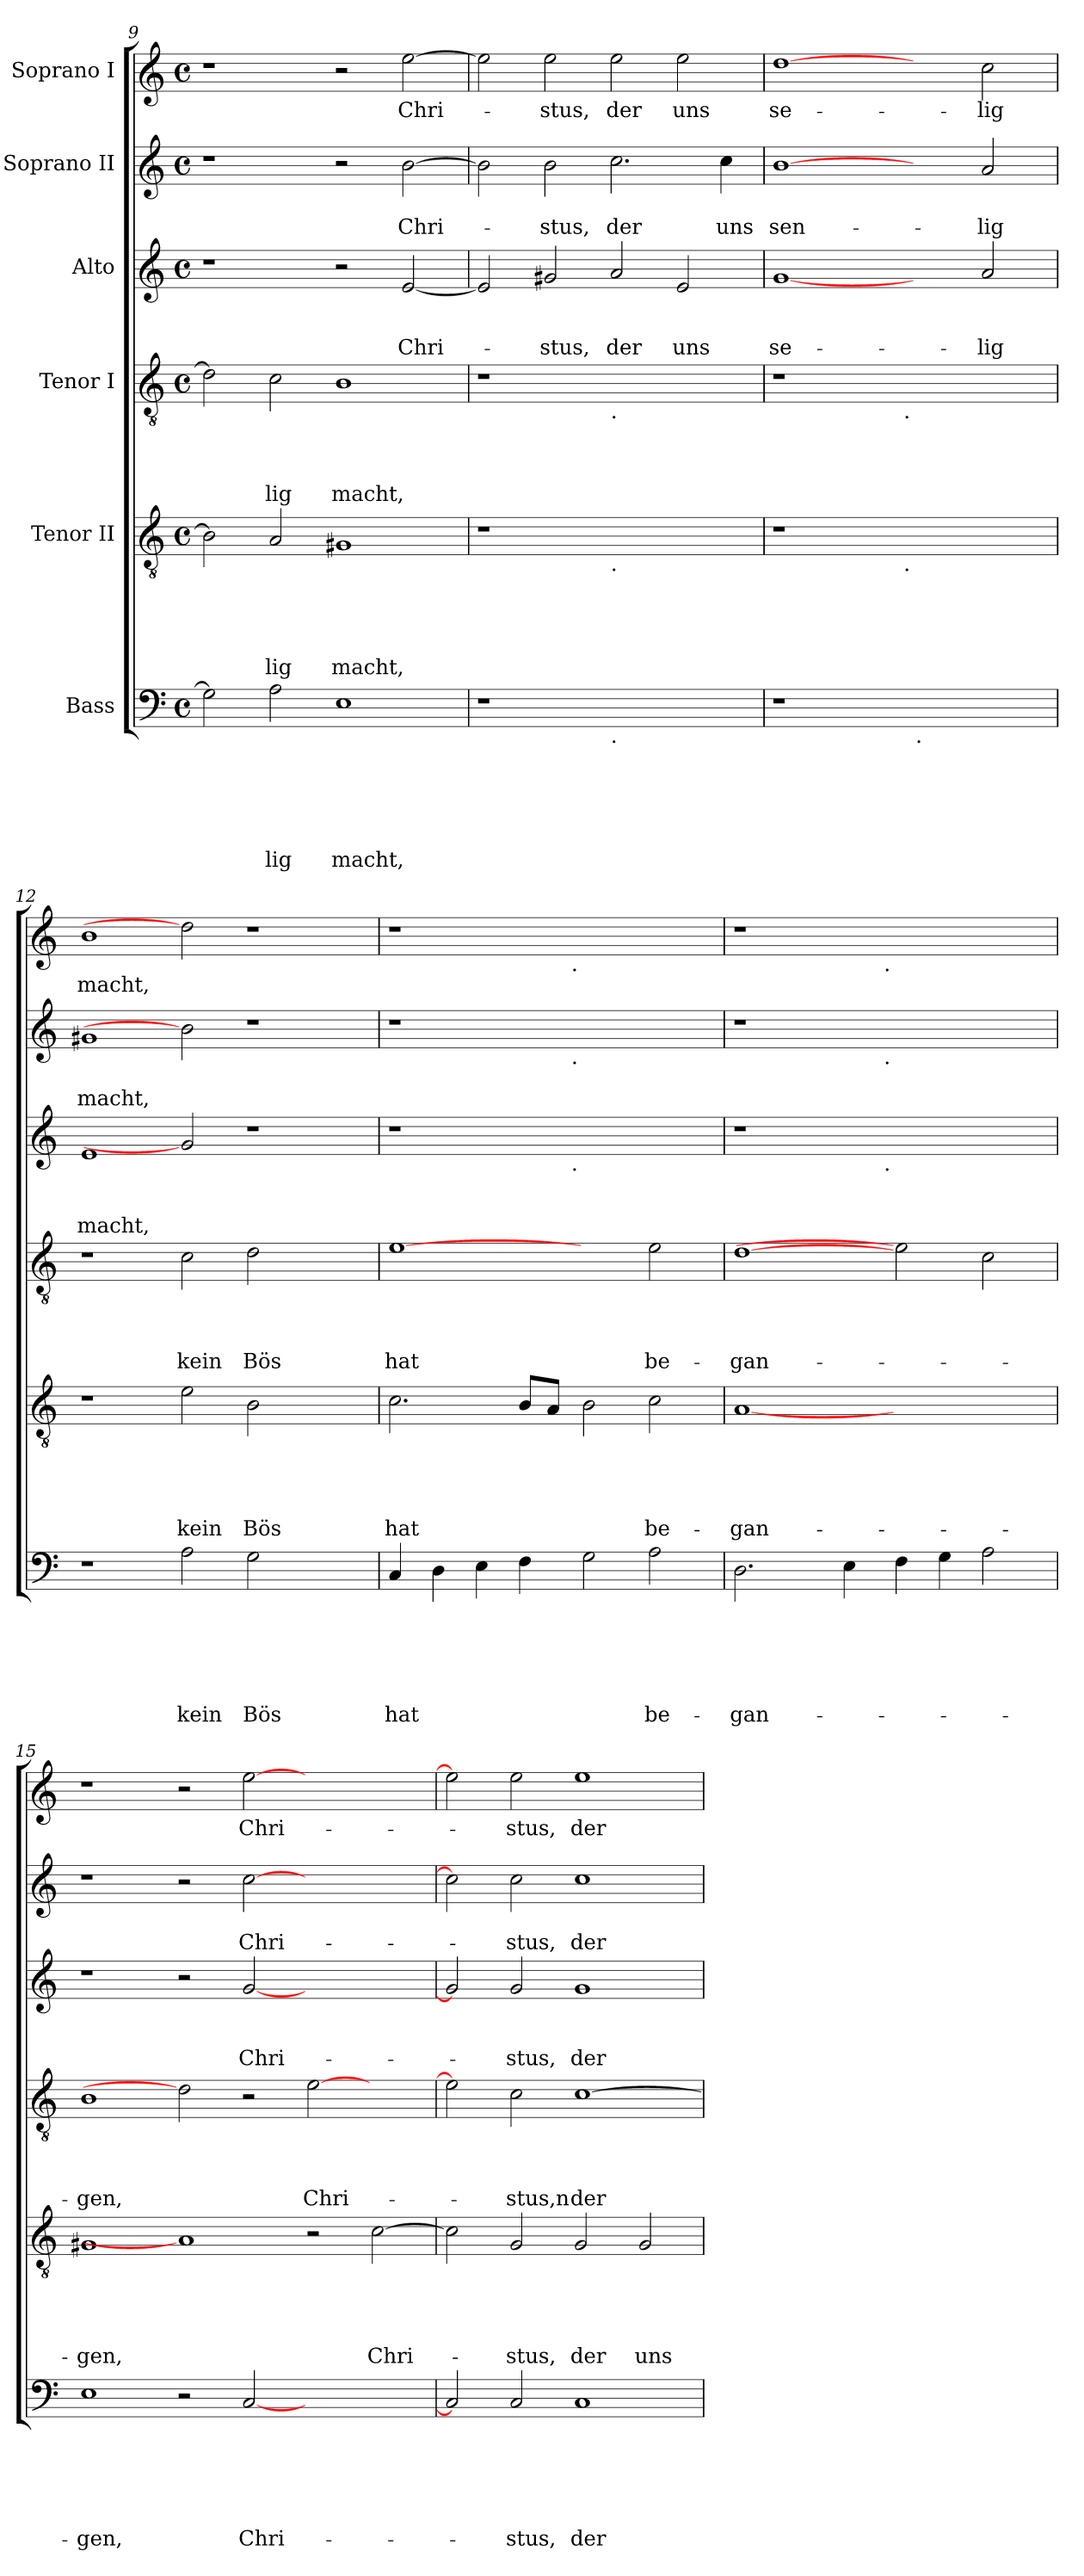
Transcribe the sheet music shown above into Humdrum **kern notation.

**kern	**text	**text	**text	**text	**text	**text	**kern	**text	**text	**text	**text	**text	**kern	**text	**text	**text	**text	**kern	**text	**text	**text	**kern	**text	**text	**kern	**text
*part6	*part6	*part6	*part6	*part6	*part6	*part6	*part5	*part5	*part5	*part5	*part5	*part5	*part4	*part4	*part4	*part4	*part4	*part3	*part3	*part3	*part3	*part2	*part2	*part2	*part1	*part1
*staff6	*staff6	*staff6	*staff6	*staff6	*staff6	*staff6	*staff5	*staff5	*staff5	*staff5	*staff5	*staff5	*staff4	*staff4	*staff4	*staff4	*staff4	*staff3	*staff3	*staff3	*staff3	*staff2	*staff2	*staff2	*staff1	*staff1
*I"Bass	*	*	*	*	*	*	*I"Tenor II	*	*	*	*	*	*I"Tenor I	*	*	*	*	*I"Alto	*	*	*	*I"Soprano II	*	*	*I"Soprano I	*
*clefF4	*	*	*	*	*	*	*clefGv2	*	*	*	*	*	*clefGv2	*	*	*	*	*clefG2	*	*	*	*clefG2	*	*	*clefG2	*
*k[]	*	*	*	*	*	*	*k[]	*	*	*	*	*	*k[]	*	*	*	*	*k[]	*	*	*	*k[]	*	*	*k[]	*
*C:	*	*	*	*	*	*	*C:	*	*	*	*	*	*C:	*	*	*	*	*C:	*	*	*	*C:	*	*	*C:	*
*M4/4	*	*	*	*	*	*	*M4/4	*	*	*	*	*	*M4/4	*	*	*	*	*M4/4	*	*	*	*M4/4	*	*	*M4/4	*
*met(c)	*	*	*	*	*	*	*met(c)	*	*	*	*	*	*met(c)	*	*	*	*	*met(c)	*	*	*	*met(c)	*	*	*met(c)	*
=9	=9	=9	=9	=9	=9	=9	=9	=9	=9	=9	=9	=9	=9	=9	=9	=9	=9	=9	=9	=9	=9	=9	=9	=9	=9	=9
2G\]	.	.	.	.	.	.	2B\]	.	.	.	.	.	2d\]	.	.	.	.	1r	.	.	.	1r	.	.	1r	.
!	!	!	!	!	!	!LO:LY:b	!	!	!	!	!	!LO:LY:b	!	!	!	!	!LO:LY:b	!	!	!	!	!	!	!	!	!
2A\	.	.	.	.	.	-lig	2A/	.	.	.	.	-lig	2c\	.	.	.	-lig	.	.	.	.	.	.	.	.	.
!	!	!	!	!	!	!LO:LY:b	!	!	!	!	!	!LO:LY:b	!	!	!	!	!LO:LY:b	!	!	!	!	!	!	!	!	!
1E	.	.	.	.	.	macht,	1G#X	.	.	.	.	macht,	1B	.	.	.	macht,	2r	.	.	.	2r	.	.	2r	.
!	!	!	!	!	!	!	!	!	!	!	!	!	!	!	!	!	!	!	!	!	!LO:LY:b	!	!	!LO:LY:b	!	!LO:LY:b
.	.	.	.	.	.	.	.	.	.	.	.	.	.	.	.	.	.	[>2e/	.	.	Chri-	[>2b\	.	Chri-	[>2ee\	Chri-
!!LO:PB:g=z
=10	=10	=10	=10	=10	=10	=10	=10	=10	=10	=10	=10	=10	=10	=10	=10	=10	=10	=10	=10	=10	=10	=10	=10	=10	=10	=10
1r	.	.	.	.	.	.	1r	.	.	.	.	.	1r	.	.	.	.	2e/]	.	.	.	2b\]	.	.	2ee\]	.
!	!	!	!	!	!	!	!	!	!	!	!	!	!	!	!	!	!	!	!	!	!LO:LY:b	!	!	!LO:LY:b	!	!LO:LY:b
.	.	.	.	.	.	.	.	.	.	.	.	.	.	.	.	.	.	2g#X/	.	.	-stus,	2b\	.	-stus,	2ee\	-stus,
!	!	!	!	!	!	!	!	!	!	!	!	!	!LO:TX:b:t=.	!	!	!	!	!	!	!	!	!	!	!	!	!
!	!	!	!	!	!	!	!LO:TX:b:t=.	!	!	!	!	!	!	!	!	!	!	!	!	!	!	!	!	!	!	!
!LO:TX:b:t=.	!	!	!	!	!	!	!	!	!	!	!	!	!	!	!	!	!	!	!	!	!	!	!	!	!	!
!	!	!	!	!	!	!	!	!	!	!	!	!	!	!	!	!	!	!	!	!	!LO:LY:b	!	!	!LO:LY:b	!	!LO:LY:b
1ryy	.	.	.	.	.	.	1ryy	.	.	.	.	.	1ryy	.	.	.	.	2a/	.	.	der	2.cc\	.	der	2ee\	der
!	!	!	!	!	!	!	!	!	!	!	!	!	!	!	!	!	!	!	!	!	!LO:LY:b	!	!	!	!	!LO:LY:b
.	.	.	.	.	.	.	.	.	.	.	.	.	.	.	.	.	.	2e/	.	.	uns	.	.	.	2ee\	uns
!	!	!	!	!	!	!	!	!	!	!	!	!	!	!	!	!	!	!	!	!	!	!	!	!LO:LY:b	!	!
.	.	.	.	.	.	.	.	.	.	.	.	.	.	.	.	.	.	.	.	.	.	4cc\	.	uns	.	.
=11	=11	=11	=11	=11	=11	=11	=11	=11	=11	=11	=11	=11	=11	=11	=11	=11	=11	=11	=11	=11	=11	=11	=11	=11	=11	=11
!	!	!	!	!	!	!	!	!	!	!	!	!	!	!	!	!	!	!	!	!	!LO:LY:b	!	!	!LO:LY:b	!	!LO:LY:b
*	*	*	*	*	*	*	*^	*	*	*	*	*	*^	*	*	*	*	*	*	*	*	*	*	*	*	*
1r	.	.	.	.	.	.	1r	2ryy	.	.	.	.	.	1r	2ryy	.	.	.	.	[1g	.	.	se-	[1b	.	sen-	[1dd	se-
.	.	.	.	.	.	.	.	4...ryy	.	.	.	.	.	.	4...ryy	.	.	.	.	.	.	.	.	.	.	.	.	.
!	!	!	!	!	!	!	!	!	!	!	!	!	!	!	!LO:TX:b:t=.	!	!	!	!	!	!	!	!	!	!	!	!	!
!	!	!	!	!	!	!	!	!LO:TX:b:t=.	!	!	!	!	!	!	!	!	!	!	!	!	!	!	!	!	!	!	!	!
.	.	.	.	.	.	.	.	1ryy	.	.	.	.	.	.	1ryy	.	.	.	.	.	.	.	.	.	.	.	.	.
!LO:TX:b:t=.	!	!	!	!	!	!	!	!	!	!	!	!	!	!	!	!	!	!	!	!	!	!	!	!	!	!	!	!
1ryy	.	.	.	.	.	.	1ryy	.	.	.	.	.	.	1ryy	.	.	.	.	.	2ryy	.	.	.	2ryy	.	.	2ryy	.
!	!	!	!	!	!	!	!	!	!	!	!	!	!	!	!	!	!	!	!	!	!	!	!LO:LY:b	!	!	!LO:LY:b	!	!LO:LY:b
.	.	.	.	.	.	.	.	.	.	.	.	.	.	.	.	.	.	.	.	2a/	.	.	-lig	2a/	.	-lig	2cc\	-lig
.	.	.	.	.	.	.	.	32ryy	.	.	.	.	.	.	32ryy	.	.	.	.	.	.	.	.	.	.	.	.	.
=12	=12	=12	=12	=12	=12	=12	=12	=12	=12	=12	=12	=12	=12	=12	=12	=12	=12	=12	=12	=12	=12	=12	=12	=12	=12	=12	=12	=12
!	!	!	!	!	!	!	!	!	!	!	!	!	!	!	!	!	!	!	!	!	!	!	!LO:LY:b	!	!	!LO:LY:b	!	!LO:LY:b
*	*	*	*	*	*	*	*v	*v	*	*	*	*	*	*	*	*	*	*	*	*	*	*	*	*	*	*	*	*
*	*	*	*	*	*	*	*	*	*	*	*	*	*v	*v	*	*	*	*	*	*	*	*	*	*	*	*	*
1r	.	.	.	.	.	.	1r	.	.	.	.	.	1r	.	.	.	.	1e	.	.	macht,	1g#X	.	macht,	1b	macht,
!	!	!	!	!	!	!LO:LY:b	!	!	!	!	!	!LO:LY:b	!	!	!	!	!LO:LY:b	!	!	!	!	!	!	!	!	!
2A\	.	.	.	.	.	kein	2e\	.	.	.	.	kein	2c\	.	.	.	kein	2g]	.	.	.	2b]	.	.	2dd]	.
!	!	!	!	!	!	!LO:LY:b	!	!	!	!	!	!LO:LY:b	!	!	!	!	!LO:LY:b	!	!	!	!	!	!	!	!	!
2G\	.	.	.	.	.	Bös	2B\	.	.	.	.	Bös	2d\	.	.	.	Bös	1r	.	.	.	1r	.	.	1r	.
2ryy	.	.	.	.	.	.	2ryy	.	.	.	.	.	2ryy	.	.	.	.	.	.	.	.	.	.	.	.	.
=13	=13	=13	=13	=13	=13	=13	=13	=13	=13	=13	=13	=13	=13	=13	=13	=13	=13	=13	=13	=13	=13	=13	=13	=13	=13	=13
!	!	!	!	!	!	!LO:LY:b	!	!	!	!	!	!LO:LY:b	!	!	!	!	!LO:LY:b	!	!	!	!	!	!	!	!	!
*	*	*	*	*	*	*	*	*	*	*	*	*	*	*	*	*	*	*^	*	*	*	*^	*	*	*^	*
4C/	.	.	.	.	.	hat	2.c\	.	.	.	.	hat	[1e	.	.	.	hat	1r	2ryy	.	.	.	1r	2ryy	.	.	1r	2ryy	.
4D\	.	.	.	.	.	.	.	.	.	.	.	.	.	.	.	.	.	.	.	.	.	.	.	.	.	.	.	.	.
4E\	.	.	.	.	.	.	.	.	.	.	.	.	.	.	.	.	.	.	4...ryy	.	.	.	.	4...ryy	.	.	.	4...ryy	.
4F\	.	.	.	.	.	.	8B/L	.	.	.	.	.	.	.	.	.	.	.	.	.	.	.	.	.	.	.	.	.	.
.	.	.	.	.	.	.	8A/J	.	.	.	.	.	.	.	.	.	.	.	.	.	.	.	.	.	.	.	.	.	.
!	!	!	!	!	!	!	!	!	!	!	!	!	!	!	!	!	!	!	!	!	!	!	!	!	!	!	!	!LO:TX:b:t=.	!
!	!	!	!	!	!	!	!	!	!	!	!	!	!	!	!	!	!	!	!	!	!	!	!	!LO:TX:b:t=.	!	!	!	!	!
!	!	!	!	!	!	!	!	!	!	!	!	!	!	!	!	!	!	!	!LO:TX:b:t=.	!	!	!	!	!	!	!	!	!	!
.	.	.	.	.	.	.	.	.	.	.	.	.	.	.	.	.	.	.	1ryy	.	.	.	.	1ryy	.	.	.	1ryy	.
2G\	.	.	.	.	.	.	2B\	.	.	.	.	.	2ryy	.	.	.	.	1ryy	.	.	.	.	1ryy	.	.	.	1ryy	.	.
!	!	!	!	!	!	!LO:LY:b	!	!	!	!	!	!LO:LY:b	!	!	!	!	!LO:LY:b	!	!	!	!	!	!	!	!	!	!	!	!
2A\	.	.	.	.	.	be-	2c\	.	.	.	.	be-	2e\	.	.	.	be-	.	.	.	.	.	.	.	.	.	.	.	.
.	.	.	.	.	.	.	.	.	.	.	.	.	.	.	.	.	.	.	32ryy	.	.	.	.	32ryy	.	.	.	32ryy	.
=14	=14	=14	=14	=14	=14	=14	=14	=14	=14	=14	=14	=14	=14	=14	=14	=14	=14	=14	=14	=14	=14	=14	=14	=14	=14	=14	=14	=14	=14
!	!	!	!	!	!	!LO:LY:b	!	!	!	!	!	!LO:LY:b	!	!	!	!	!LO:LY:b	!	!	!	!	!	!	!	!	!	!	!	!
2.D\	.	.	.	.	.	-gan-	[1A	.	.	.	.	-gan-	[1d	.	.	.	-gan-	1r	2ryy	.	.	.	1r	2ryy	.	.	1r	2ryy	.
.	.	.	.	.	.	.	.	.	.	.	.	.	.	.	.	.	.	.	4...ryy	.	.	.	.	4...ryy	.	.	.	4...ryy	.
4E\	.	.	.	.	.	.	.	.	.	.	.	.	.	.	.	.	.	.	.	.	.	.	.	.	.	.	.	.	.
!	!	!	!	!	!	!	!	!	!	!	!	!	!	!	!	!	!	!	!	!	!	!	!	!	!	!	!	!LO:TX:b:t=.	!
!	!	!	!	!	!	!	!	!	!	!	!	!	!	!	!	!	!	!	!	!	!	!	!	!LO:TX:b:t=.	!	!	!	!	!
!	!	!	!	!	!	!	!	!	!	!	!	!	!	!	!	!	!	!	!LO:TX:b:t=.	!	!	!	!	!	!	!	!	!	!
.	.	.	.	.	.	.	.	.	.	.	.	.	.	.	.	.	.	.	1ryy	.	.	.	.	1ryy	.	.	.	1ryy	.
4F\	.	.	.	.	.	.	1ryy	.	.	.	.	.	2e]	.	.	.	.	1ryy	.	.	.	.	1ryy	.	.	.	1ryy	.	.
4G\	.	.	.	.	.	.	.	.	.	.	.	.	.	.	.	.	.	.	.	.	.	.	.	.	.	.	.	.	.
2A\	.	.	.	.	.	.	.	.	.	.	.	.	2c\	.	.	.	.	.	.	.	.	.	.	.	.	.	.	.	.
.	.	.	.	.	.	.	.	.	.	.	.	.	.	.	.	.	.	.	32ryy	.	.	.	.	32ryy	.	.	.	32ryy	.
!!LO:PB:g=z
=15	=15	=15	=15	=15	=15	=15	=15	=15	=15	=15	=15	=15	=15	=15	=15	=15	=15	=15	=15	=15	=15	=15	=15	=15	=15	=15	=15	=15	=15
!	!	!	!	!	!	!LO:LY:b	!	!	!	!	!	!LO:LY:b	!	!	!	!	!LO:LY:b	!	!	!	!	!	!	!	!	!	!	!	!
*	*	*	*	*	*	*	*	*	*	*	*	*	*	*	*	*	*	*v	*v	*	*	*	*	*	*	*	*v	*v	*
*	*	*	*	*	*	*	*	*	*	*	*	*	*	*	*	*	*	*	*	*	*	*v	*v	*	*	*	*
1E	.	.	.	.	.	-gen,	1G#X	.	.	.	.	-gen,	1B	.	.	.	-gen,	1r	.	.	.	1r	.	.	1r	.
2r	.	.	.	.	.	.	1A]	.	.	.	.	.	2d]	.	.	.	.	2r	.	.	.	2r	.	.	2r	.
!	!	!	!	!	!	!LO:LY:b	!	!	!	!	!	!	!	!	!	!	!	!	!	!	!LO:LY:b	!	!	!LO:LY:b	!	!LO:LY:b
[<2C/	.	.	.	.	.	Chri-	.	.	.	.	.	.	2r	.	.	.	.	[<2g/	.	.	Chri-	[>2cc\	.	Chri-	[>2ee\	Chri-
!	!	!	!	!	!	!	!	!	!	!	!	!	!	!	!	!	!LO:LY:b	!	!	!	!	!	!	!	!	!
1ryy	.	.	.	.	.	.	2r	.	.	.	.	.	[>2e\	.	.	.	Chri-	1ryy	.	.	.	1ryy	.	.	1ryy	.
!	!	!	!	!	!	!	!	!	!	!	!	!LO:LY:b	!	!	!	!	!	!	!	!	!	!	!	!	!	!
.	.	.	.	.	.	.	[>2c\	.	.	.	.	Chri-	2ryy	.	.	.	.	.	.	.	.	.	.	.	.	.
=16	=16	=16	=16	=16	=16	=16	=16	=16	=16	=16	=16	=16	=16	=16	=16	=16	=16	=16	=16	=16	=16	=16	=16	=16	=16	=16
2C/]	.	.	.	.	.	.	2c\]	.	.	.	.	.	2e\]	.	.	.	.	2g/]	.	.	.	2cc\]	.	.	2ee\]	.
!	!	!	!	!	!	!LO:LY:b	!	!	!	!	!	!LO:LY:b	!	!	!	!	!LO:LY:b	!	!	!	!LO:LY:b	!	!	!LO:LY:b	!	!LO:LY:b
2C/	.	.	.	.	.	-stus,	2G/	.	.	.	.	-stus,	2c\	.	.	.	-stus,n	2g/	.	.	-stus,	2cc\	.	-stus,	2ee\	-stus,
!	!	!	!	!	!	!LO:LY:b	!	!	!	!	!	!LO:LY:b	!	!	!	!	!LO:LY:b	!	!	!	!LO:LY:b	!	!	!LO:LY:b	!	!LO:LY:b
1C	.	.	.	.	.	der	2G/	.	.	.	.	der	[>1c	.	.	.	der	1g	.	.	der	1cc	.	der	1ee	der
!	!	!	!	!	!	!	!	!	!	!	!	!LO:LY:b	!	!	!	!	!	!	!	!	!	!	!	!	!	!
.	.	.	.	.	.	.	2G/	.	.	.	.	uns	.	.	.	.	.	.	.	.	.	.	.	.	.	.
=	=	=	=	=	=	=	=	=	=	=	=	=	=	=	=	=	=	=	=	=	=	=	=	=	=	=
*-	*-	*-	*-	*-	*-	*-	*-	*-	*-	*-	*-	*-	*-	*-	*-	*-	*-	*-	*-	*-	*-	*-	*-	*-	*-	*-
